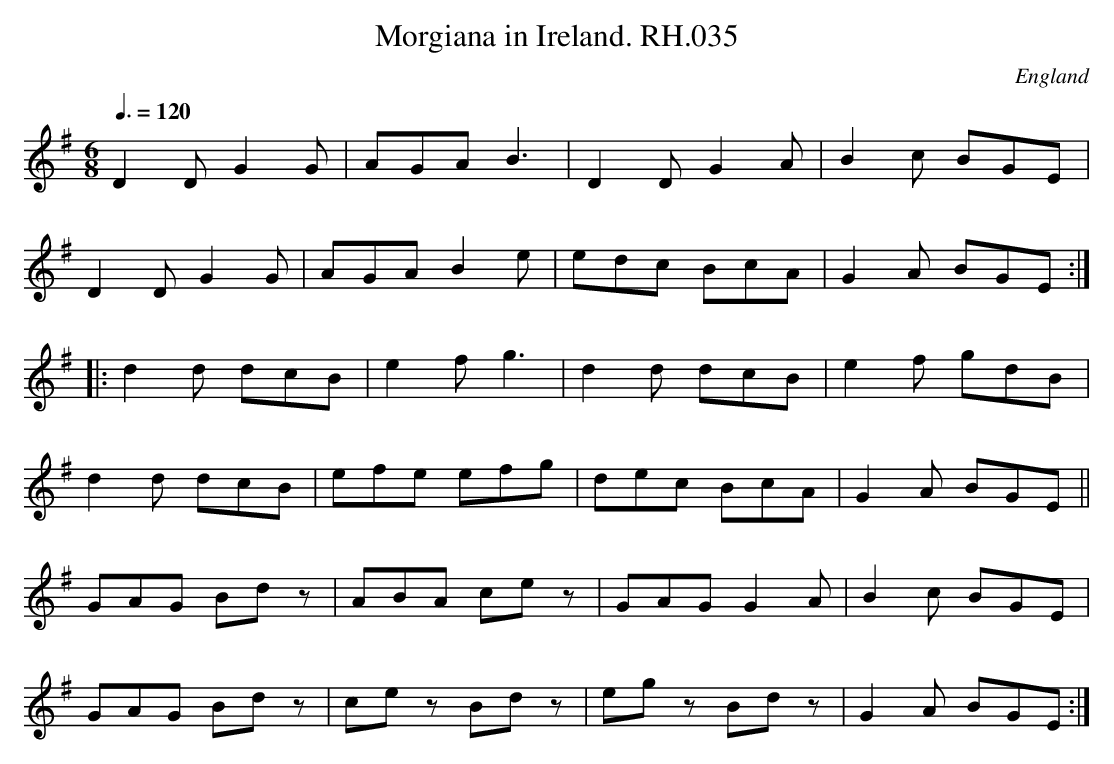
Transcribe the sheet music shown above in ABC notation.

X:1
T:Morgiana in Ireland. RH.035
L:1/8
M:6/8
O:England
Q:3/8=120
K:G
D2D G2G|AGA B3|D2D G2A|B2c BGE|!
D2D G2G|AGA B2e|edc BcA|G2A BGE:|!
|:d2d dcB|e2f g3|d2d dcB|e2f gdB|!
d2d dcB|efe efg|dec BcA|G2A BGE||!
GAG Bdz|ABA cez|GAGG2A|B2c BGE|!
GAG Bdz|cez Bdz|egz Bdz|G2A BGE:|
